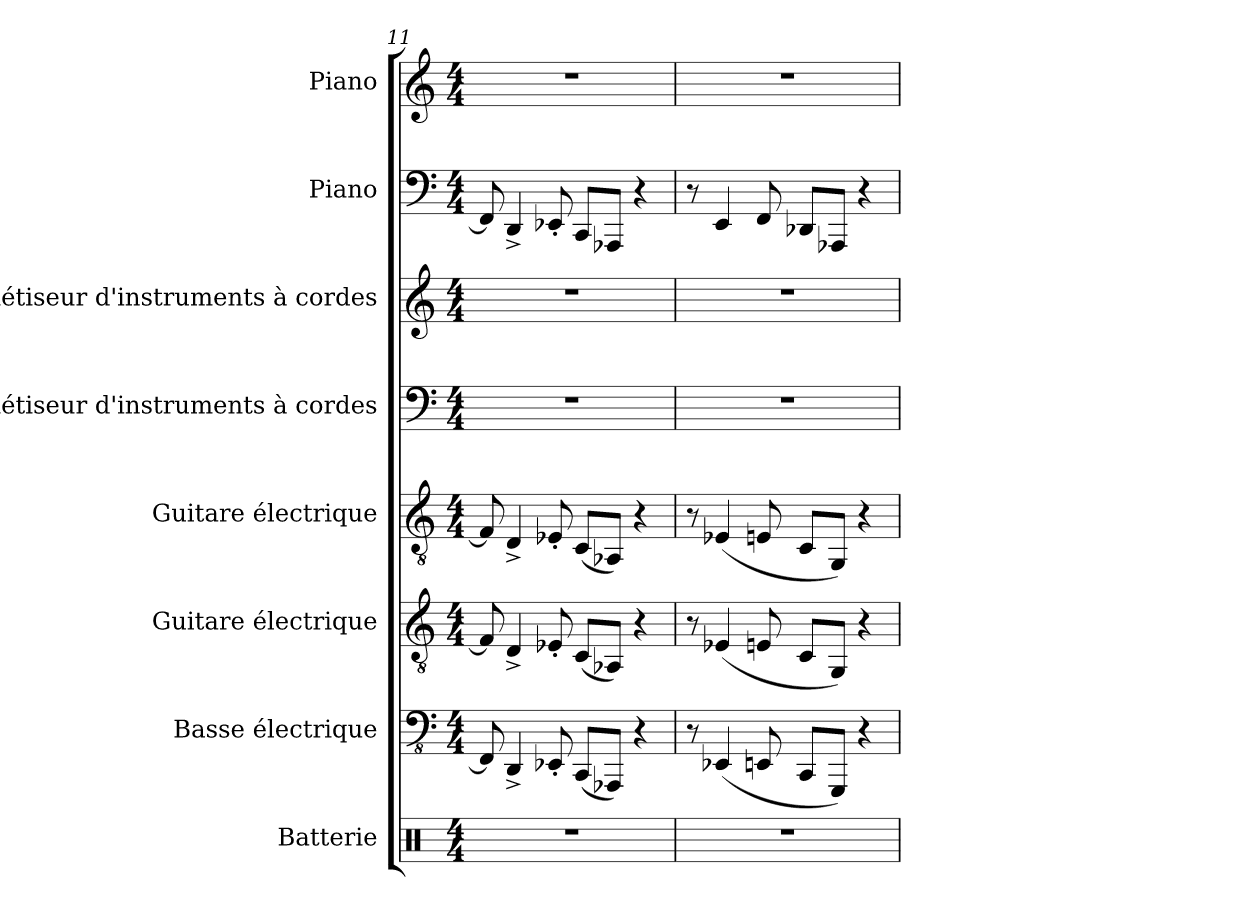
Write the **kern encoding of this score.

**kern	**kern	**kern	**kern	**kern	**kern	**kern	**kern
*part8	*part7	*part6	*part5	*part4	*part3	*part2	*part1
*staff8	*staff7	*staff6	*staff5	*staff4	*staff3	*staff2	*staff1
*I"Batterie	*I"Basse électrique	*I"Guitare électrique	*I"Guitare électrique	*I"Synthétiseur d'instruments à cordes	*I"Synthétiseur d'instruments à cordes	*I"Piano	*I"Piano
*I'Batt.	*I'B. él.	*I'Guit. El.	*I'Guit. El.	*I'Synth.	*I'Synth.	*I'Pia.	*I'Pia.
*clefX	*clefFv4	*clefGv2	*clefGv2	*clefF4	*clefG2	*clefF4	*clefG2
*k[]	*k[]	*k[]	*k[]	*k[]	*k[]	*k[]	*k[]
*M4/4	*M4/4	*M4/4	*M4/4	*M4/4	*M4/4	*M4/4	*M4/4
=11	=11	=11	=11	=11	=11	=11	=11
1r	8FFF/]	8F/]	8F/]	1r	1r	8FF/]	1r
.	4DDD^/	4D^/	4D^/	.	.	4DD^/	.
.	8EEE-X'/	8E-X'/	8E-X'/	.	.	8EE-X'/	.
.	(8CCC/L	(8C/L	(8C/L	.	.	8CC/L	.
.	8AAAA-X/J)	8AA-X/J)	8AA-X/J)	.	.	8AAA-X/J	.
.	4r	4r	4r	.	.	4r	.
=12	=12	=12	=12	=12	=12	=12	=12
1r	8r	8r	8r	1r	1r	8r	1r
.	(4EEE-X/	(4E-X/	(4E-X/	.	.	4EE/	.
.	8EEEn/	8En/	8En/	.	.	8FF/	.
.	8CCC/L	8C/L	8C/L	.	.	8DD-X/L	.
.	8GGGG/J)	8GG/J)	8GG/J)	.	.	8AAA-X/J	.
.	4r	4r	4r	.	.	4r	.
=	=	=	=	=	=	=	=
*-	*-	*-	*-	*-	*-	*-	*-
